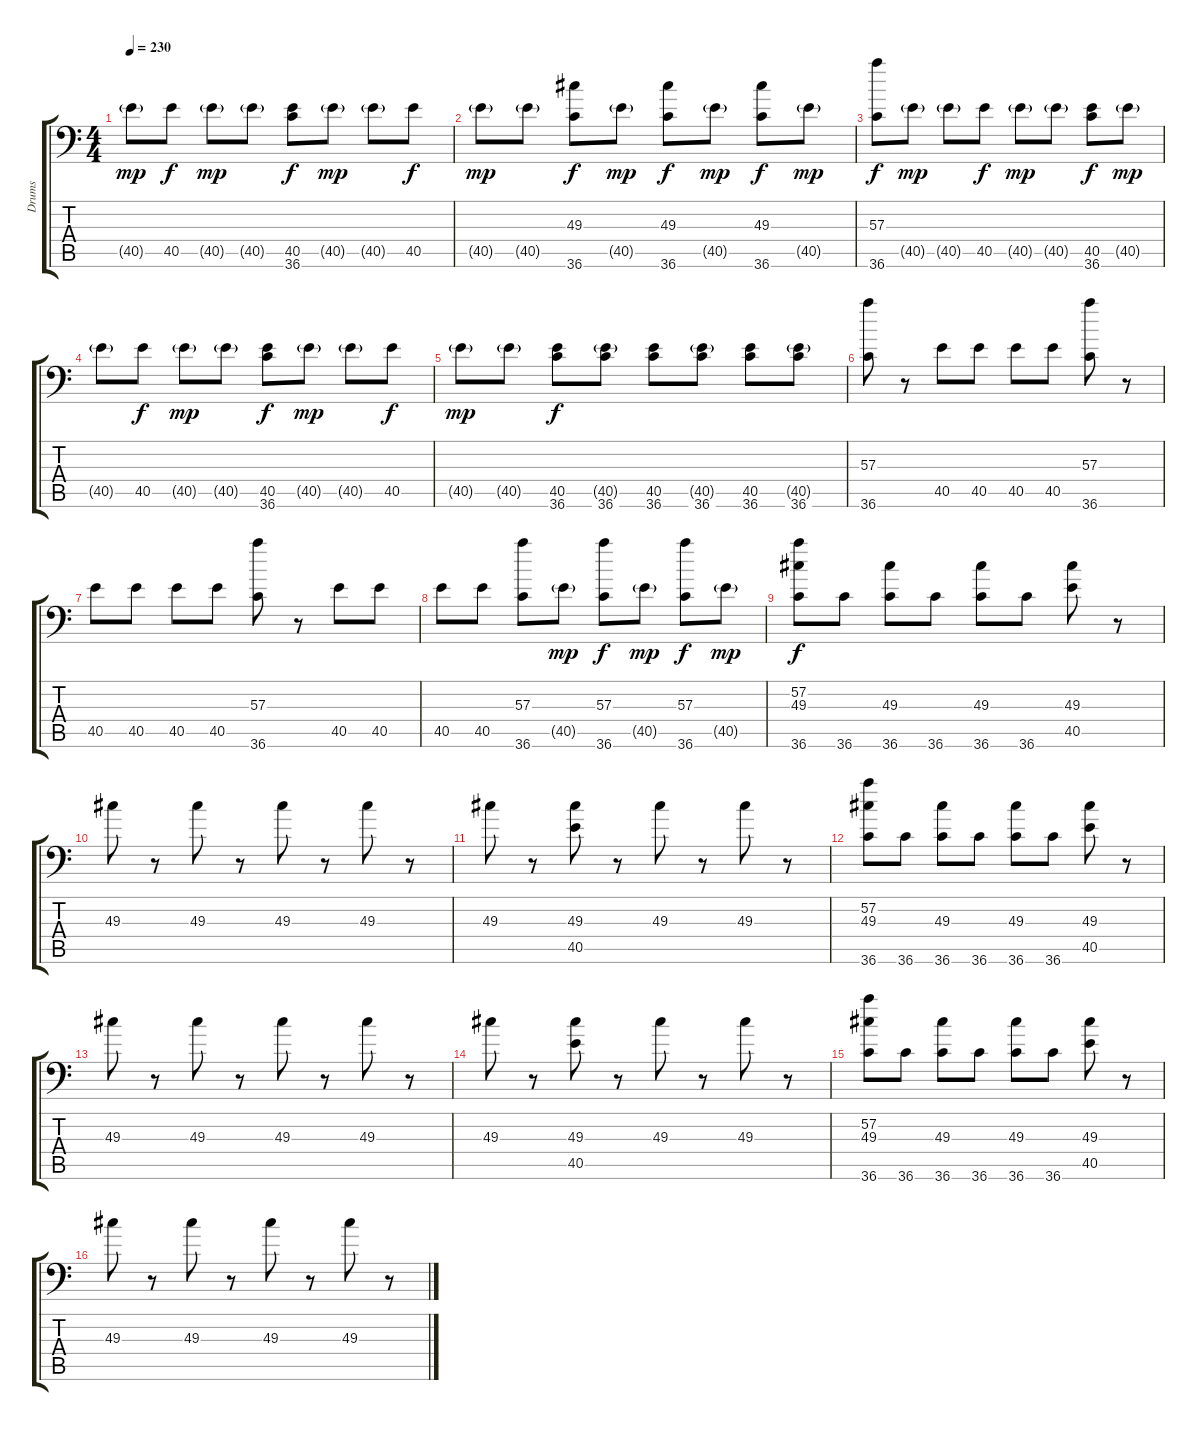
\track ("Drums " "Drums ") {instrument acousticgrandpiano}
\staff {score tabs}
\tuning (C-1 C-1 C-1 C-1 C-1 C-1) {hide}
\ts (4 4)
\tempo 230
\clef f4
\ks c
40.5{g}.8{dy mp} 40.5.8{dy f} 40.5{g}.8{dy mp} 40.5{g}.8 (40.5 36.6).8{dy f} 40.5{g}.8{dy mp} 40.5{g}.8 40.5.8{dy f} |
40.5{g}.8{dy mp} 40.5{g}.8 (49.3 36.6).8{dy f} 40.5{g}.8{dy mp} (49.3 36.6).8{dy f} 40.5{g}.8{dy mp} (49.3 36.6).8{dy f} 40.5{g}.8{dy mp} |
(57.3 36.6).8{dy f} 40.5{g}.8{dy mp} 40.5{g}.8 40.5.8{dy f} 40.5{g}.8{dy mp} 40.5{g}.8 (40.5 36.6).8{dy f} 40.5{g}.8{dy mp} |
40.5{g}.8 40.5.8{dy f} 40.5{g}.8{dy mp} 40.5{g}.8 (40.5 36.6).8{dy f} 40.5{g}.8{dy mp} 40.5{g}.8 40.5.8{dy f} |
40.5{g}.8{dy mp} 40.5{g}.8 (40.5 36.6).8{dy f} (40.5{g} 36.6).8 (40.5 36.6).8 (40.5{g} 36.6).8 (40.5 36.6).8 (40.5{g} 36.6).8 |
(57.3 36.6).8 r.8 40.5.8 40.5.8 40.5.8 40.5.8 (57.3 36.6).8 r.8 |
40.5.8 40.5.8 40.5.8 40.5.8 (57.3 36.6).8 r.8 40.5.8 40.5.8 |
40.5.8 40.5.8 (57.3 36.6).8 40.5{g}.8{dy mp} (57.3 36.6).8{dy f} 40.5{g}.8{dy mp} (57.3 36.6).8{dy f} 40.5{g}.8{dy mp} |
(57.2 49.3 36.6).8{dy f} 36.6.8 (49.3 36.6).8 36.6.8 (49.3 36.6).8 36.6.8 (49.3 40.5).8 r.8 |
49.3.8 r.8 49.3.8 r.8 49.3.8 r.8 49.3.8 r.8 |
49.3.8 r.8 (49.3 40.5).8 r.8 49.3.8 r.8 49.3.8 r.8 |
(57.2 49.3 36.6).8 36.6.8 (49.3 36.6).8 36.6.8 (49.3 36.6).8 36.6.8 (49.3 40.5).8 r.8 |
49.3.8 r.8 49.3.8 r.8 49.3.8 r.8 49.3.8 r.8 |
49.3.8 r.8 (49.3 40.5).8 r.8 49.3.8 r.8 49.3.8 r.8 |
(57.2 49.3 36.6).8 36.6.8 (49.3 36.6).8 36.6.8 (49.3 36.6).8 36.6.8 (49.3 40.5).8 r.8 |
49.3.8 r.8 49.3.8 r.8 49.3.8 r.8 49.3.8 r.8
